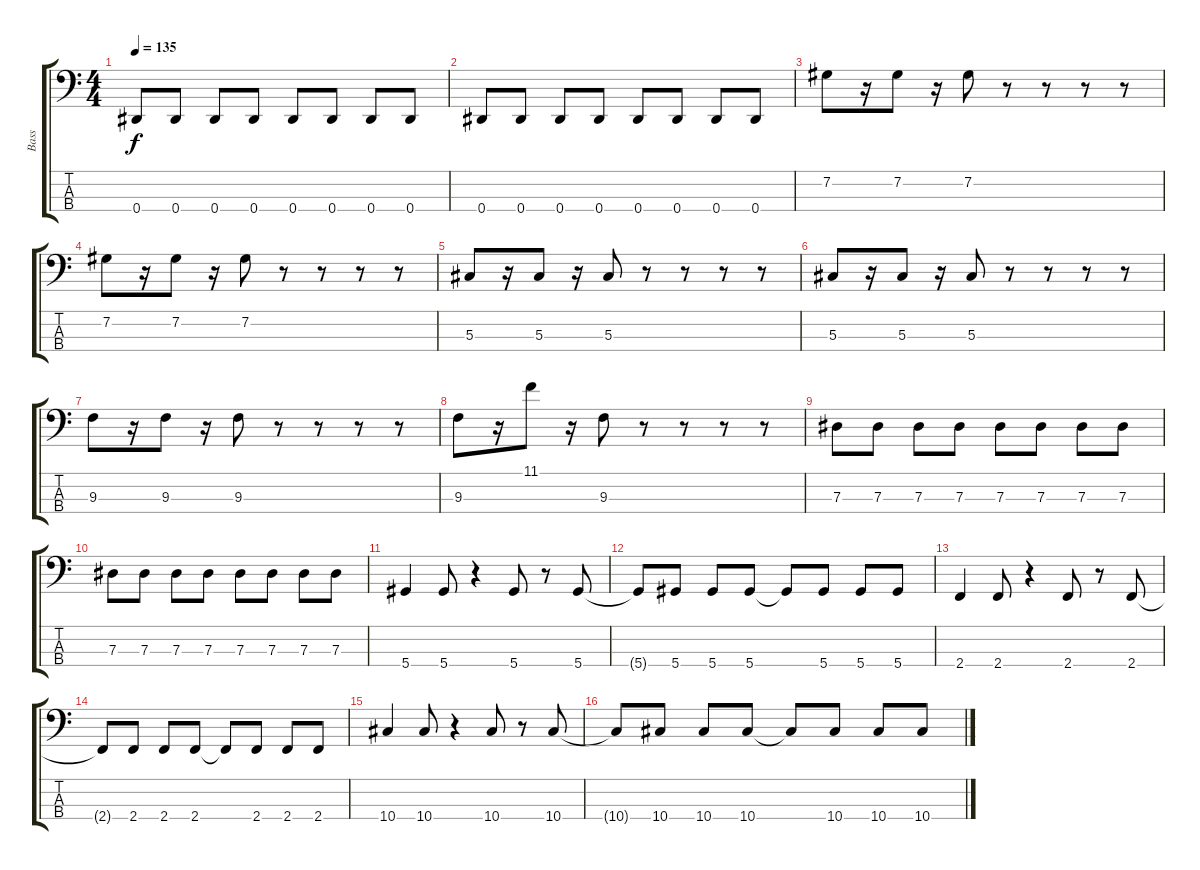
\track ("Bass" "Bass") {instrument electricbasspick}
\staff {score tabs}
\tuning (Gb2 Db2 Ab1 Eb1) {hide}
\ts (4 4)
\tempo 135
\clef f4
\ks c
0.4.8{dy f} 0.4.8 0.4.8 0.4.8 0.4.8 0.4.8 0.4.8 0.4.8 |
0.4.8 0.4.8 0.4.8 0.4.8 0.4.8 0.4.8 0.4.8 0.4.8 |
7.2.8 r.16 7.2.8 r.16 7.2.8 r.8 r.8 r.8 r.8 |
7.2.8 r.16 7.2.8 r.16 7.2.8 r.8 r.8 r.8 r.8 |
5.3.8 r.16 5.3.8 r.16 5.3.8 r.8 r.8 r.8 r.8 |
5.3.8 r.16 5.3.8 r.16 5.3.8 r.8 r.8 r.8 r.8 |
9.3.8 r.16 9.3.8 r.16 9.3.8 r.8 r.8 r.8 r.8 |
9.3.8 r.16 11.1.8 r.16 9.3.8 r.8 r.8 r.8 r.8 |
7.3.8 7.3.8 7.3.8 7.3.8 7.3.8 7.3.8 7.3.8 7.3.8 |
7.3.8 7.3.8 7.3.8 7.3.8 7.3.8 7.3.8 7.3.8 7.3.8 |
5.4.4 5.4.8 r.4 5.4.8 r.8 5.4.8 |
5.4{t}.8 5.4.8 5.4.8 5.4.8 5.4{t}.8 5.4.8 5.4.8 5.4.8 |
2.4.4 2.4.8 r.4 2.4.8 r.8 2.4.8 |
2.4{t}.8 2.4.8 2.4.8 2.4.8 2.4{t}.8 2.4.8 2.4.8 2.4.8 |
10.4.4 10.4.8 r.4 10.4.8 r.8 10.4.8 |
10.4{t}.8 10.4.8 10.4.8 10.4.8 10.4{t}.8 10.4.8 10.4.8 10.4.8
